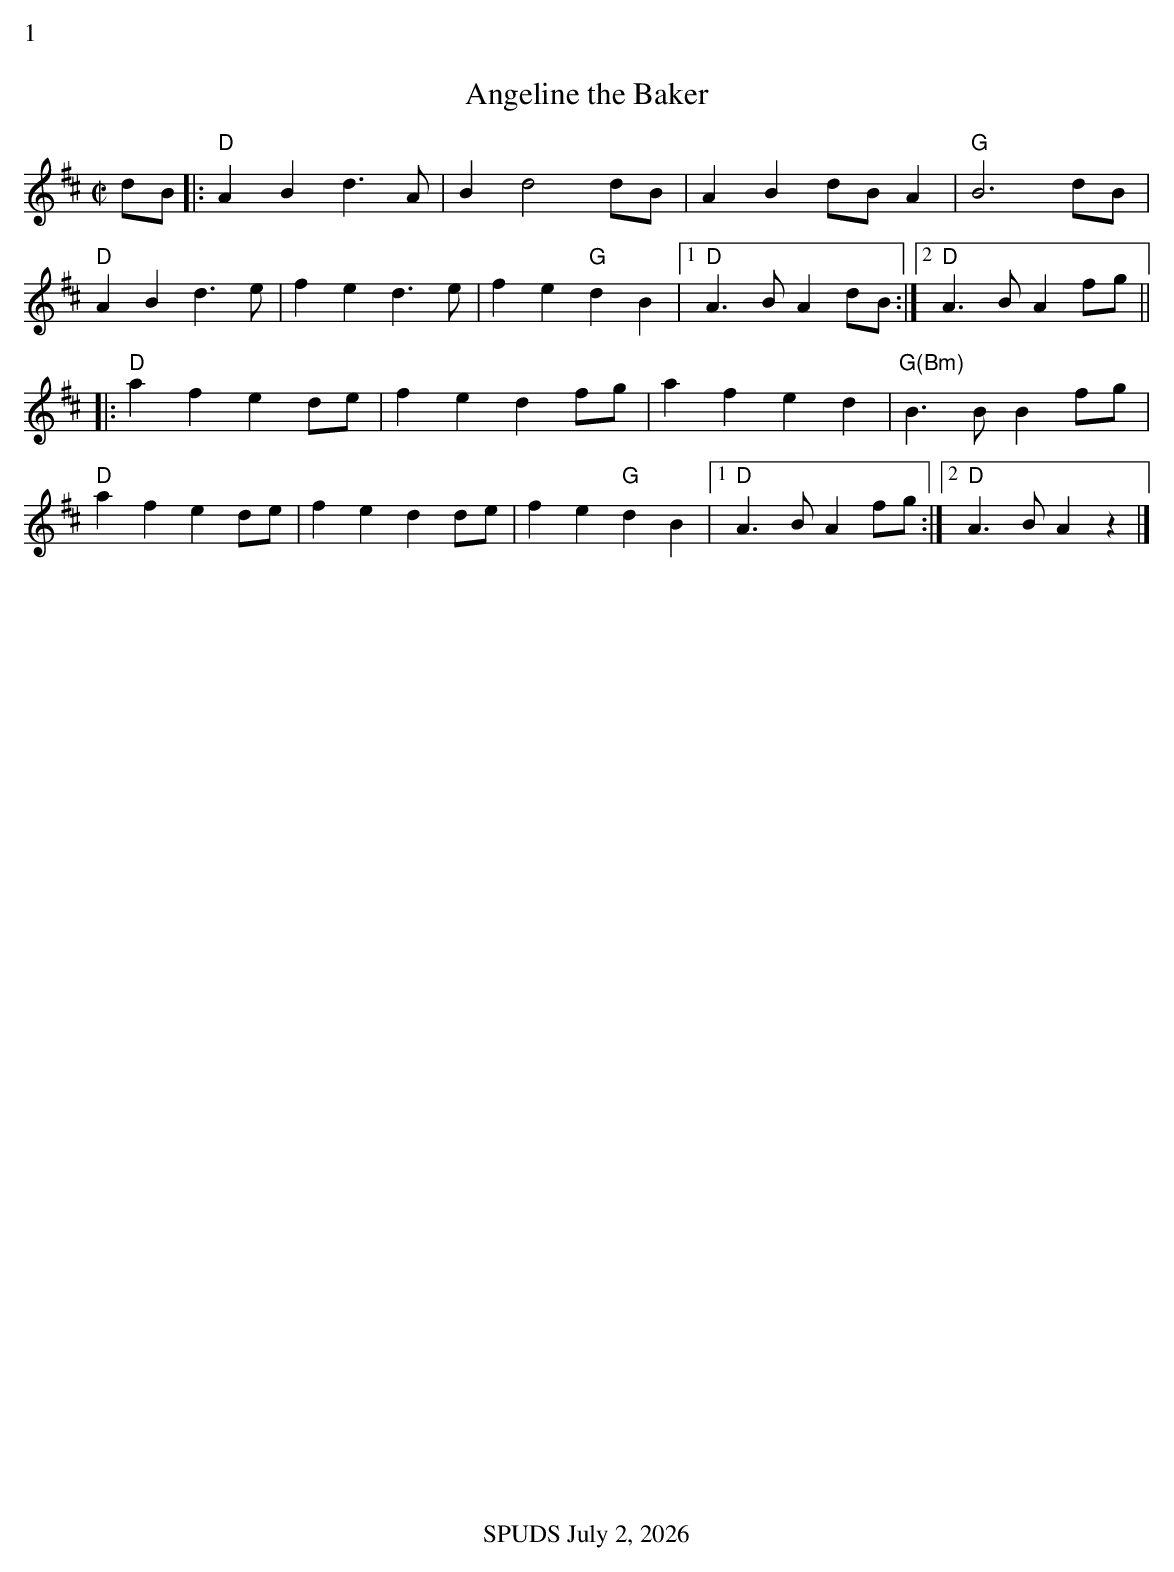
X:1
%%text 1
T:Angeline the Baker
M:C|
K:D
dB |: "D"A2B2 d3A | B2 d4 dB | A2B2 dBA2 | "G"B6 dB |
"D"A2B2 d3e | f2e2 d3e | f2e2 "G"d2B2 |1 "D"A3B A2dB :|2 "D"A3B A2fg ||
|: "D"a2f2 e2de | f2e2 d2fg | a2f2 e2d2 | "G(Bm)"B3B B2fg |
"D"a2f2 e2de | f2e2 d2de | f2e2 "G"d2B2 |1 "D"A3B A2fg :|2 "D"A3B A2z2 |]
